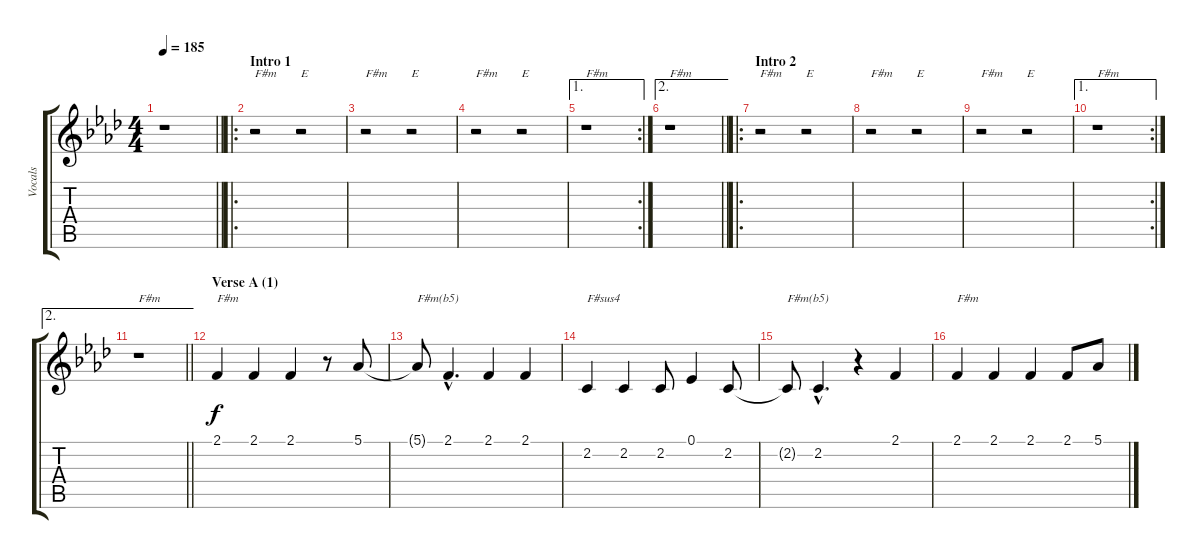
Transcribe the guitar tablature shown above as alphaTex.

\track ("Vocals" "Vocals") {instrument sopranosax}
\staff {score tabs}
\tuning (Eb4 Bb3 Gb3 Db3 Ab2 Eb2) {hide}
\ts (4 4)
\tempo 185
\clef g2
\barLineRight lightlight
\ks fminor
r.1{dy f instrument sopranosax} |
\ro
\section ("" "Intro 1")
r.2{txt "F#m"} r.2{txt "E"} |
r.2{txt "F#m"} r.2{txt "E"} |
r.2{txt "F#m"} r.2{txt "E"} |
\ae 1
\rc 2
r.1{txt "F#m"} |
\ae 2
\barLineRight lightlight
r.1{txt "F#m"} |
\ro
\section ("" "Intro 2")
r.2{txt "F#m"} r.2{txt "E"} |
r.2{txt "F#m"} r.2{txt "E"} |
r.2{txt "F#m"} r.2{txt "E"} |
\ae 1
\rc 2
r.1{txt "F#m"} |
\ae 2
\barLineRight lightlight
r.1{txt "F#m"} |
\section ("" "Verse A (1)")
2.1.4{txt "F#m"} 2.1.4 2.1.4 r.8 5.1.8 |
5.1{t}.8{txt "F#m(b5)"} 2.1{hac}.4{d} 2.1.4 2.1.4 |
2.2.4{txt "F#sus4"} 2.2.4 2.2.8 0.1.4 2.2.8 |
2.2{t}.8{txt "F#m(b5)"} 2.2{hac}.4{d} r.4 2.1.4 |
2.1.4{txt "F#m"} 2.1.4 2.1.4 2.1.8 5.1.8
